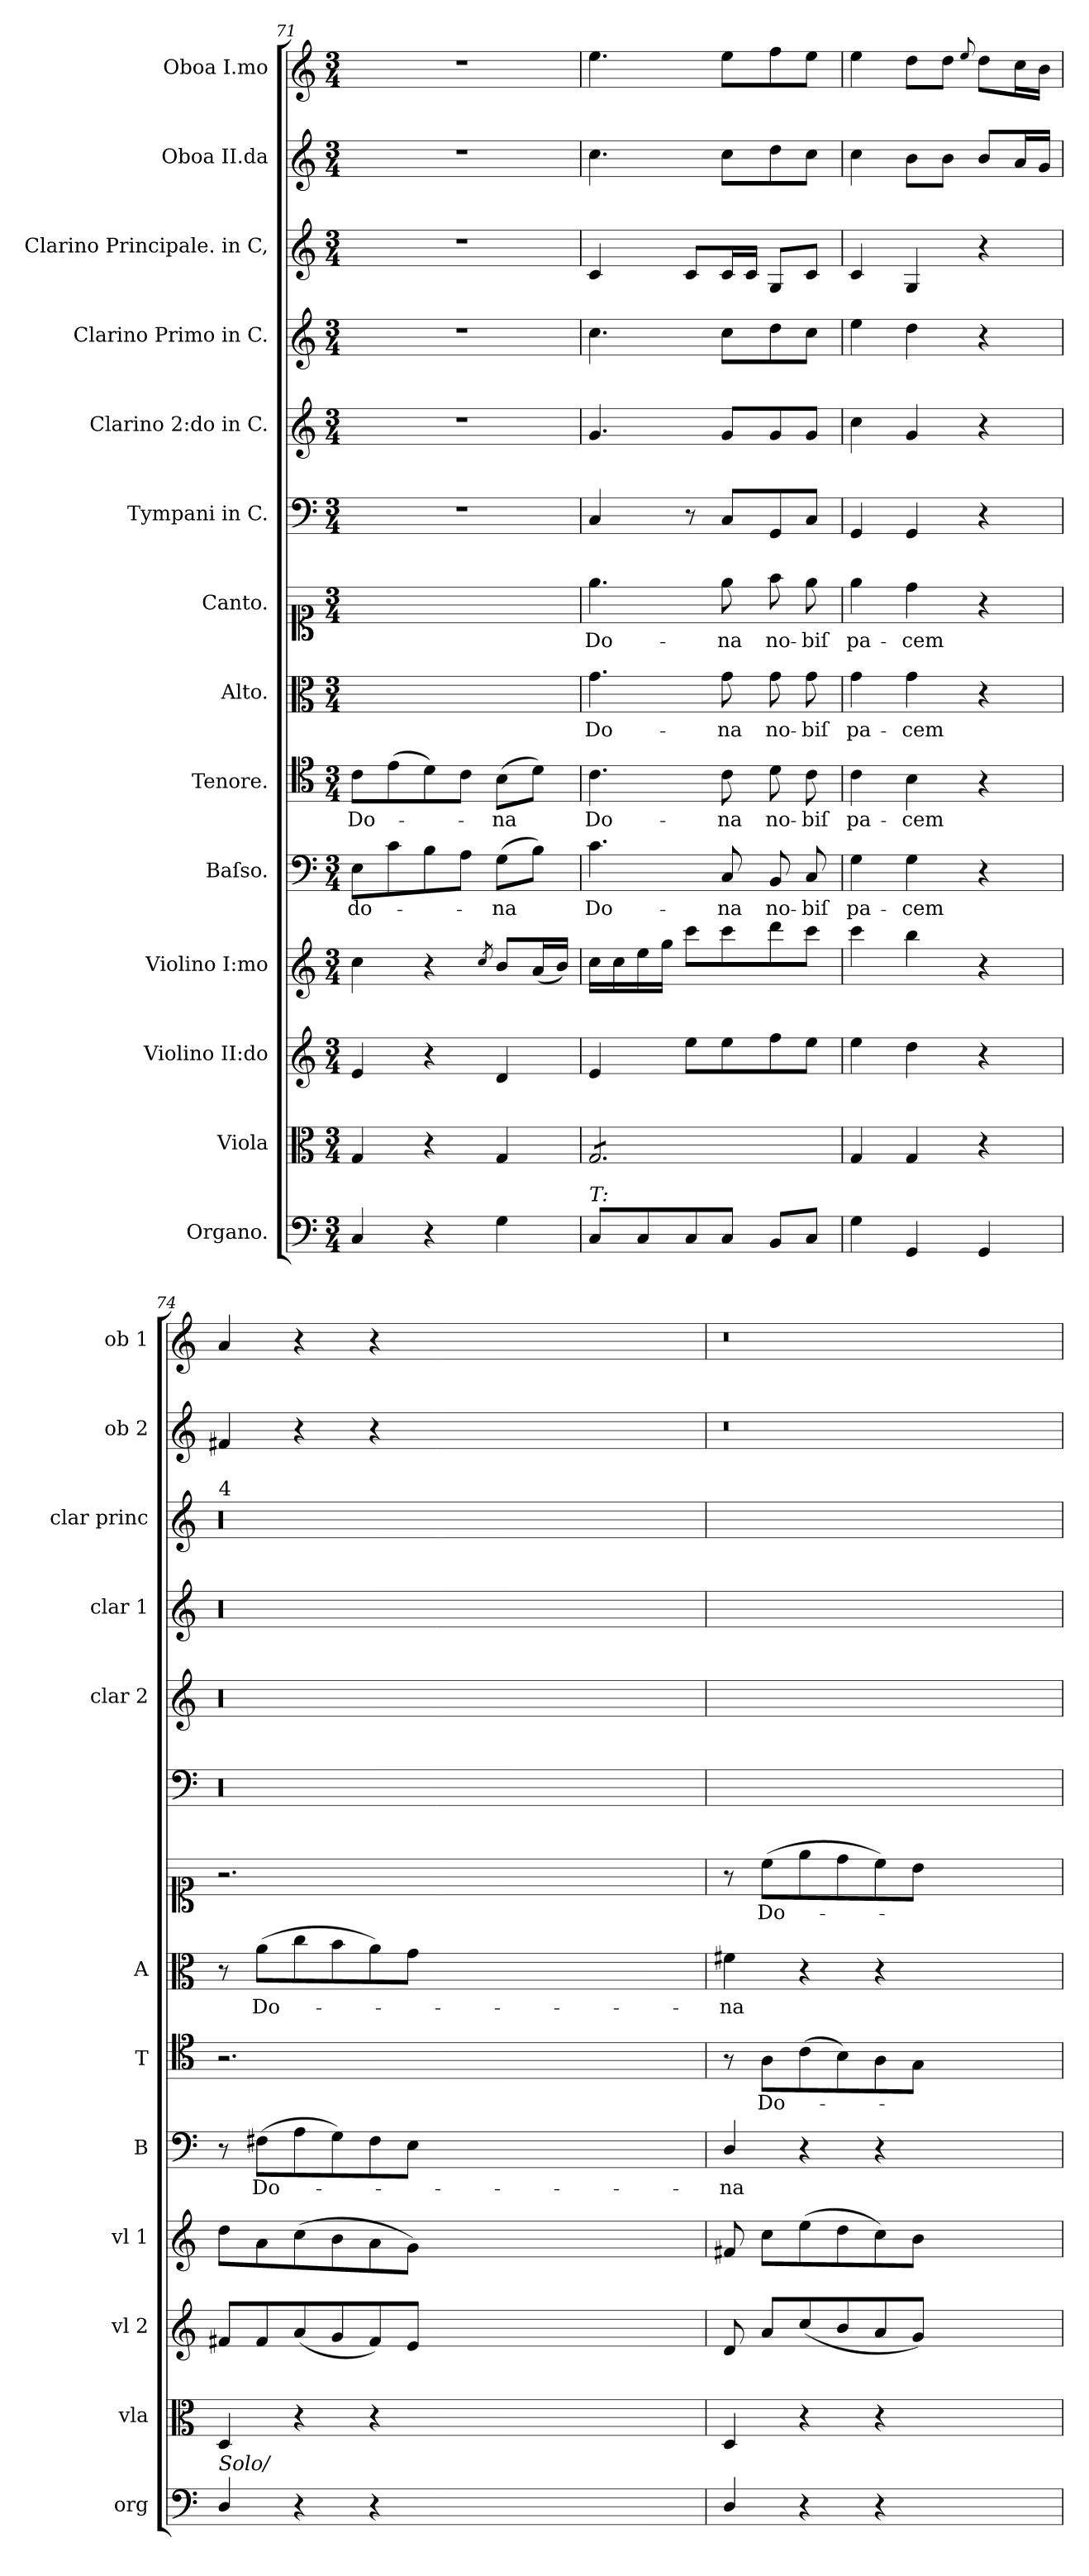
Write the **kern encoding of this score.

**kern	**dynam	**kern	**dynam	**kern	**dynam	**kern	**dynam	**kern	**text	**kern	**text	**kern	**text	**kern	**text	**kern	**kern	**kern	**kern	**kern	**dynam	**kern	**dynam
*part14	*part14	*part13	*part13	*part12	*part12	*part11	*part11	*part10	*part10	*part9	*part9	*part8	*part8	*part7	*part7	*part6	*part5	*part4	*part3	*part2	*part2	*part1	*part1
*staff14	*staff14	*staff13	*staff13	*staff12	*staff12	*staff11	*staff11	*staff10	*staff10	*staff9	*staff9	*staff8	*staff8	*staff7	*staff7	*staff6	*staff5	*staff4	*staff3	*staff2	*staff2	*staff1	*staff1
*I"Organo.	*	*I"Viola	*	*I"Violino II:do	*	*I"Violino I:mo	*	*I"Baſso.	*	*I"Tenore.	*	*I"Alto.	*	*I"Canto.	*	*I"Tympani in C.	*I"Clarino 2:do in C.	*I"Clarino Primo in C.	*I"Clarino Principale. in C,	*I"Oboa II.da	*	*I"Oboa I.mo	*
*I'org	*	*I'vla	*	*I'vl 2	*	*I'vl 1	*	*I'B	*	*I'T	*	*I'A	*	*	*	*	*I'clar 2	*I'clar 1	*I'clar princ	*I'ob 2	*	*I'ob 1	*
*clefF4	*	*clefC3	*	*clefG2	*	*clefG2	*	*clefF4	*	*clefC4	*	*clefC3	*	*clefC1	*	*clefF4	*clefG2	*clefG2	*clefG2	*clefG2	*	*clefG2	*
*k[]	*	*k[]	*	*k[]	*	*k[]	*	*k[]	*	*k[]	*	*k[]	*	*k[]	*	*k[]	*k[]	*k[]	*k[]	*k[]	*	*k[]	*
*M3/4	*	*M3/4	*	*M3/4	*	*M3/4	*	*M3/4	*	*M3/4	*	*M3/4	*	*M3/4	*	*M3/4	*M3/4	*M3/4	*M3/4	*M3/4	*	*M3/4	*
=71	=71	=71	=71	=71	=71	=71	=71	=71	=71	=71	=71	=71	=71	=71	=71	=71	=71	=71	=71	=71	=71	=71	=71
4C/	.	4G/	.	4e/	.	4cc\	.	8E\L	do-	8c\L	Do-	2.ryy	.	2.ryy	.	2.r	2.r	2.r	2.r	2.r	.	2.r	.
.	.	.	.	.	.	.	.	8c\	.	(8e\	.	.	.	.	.	.	.	.	.	.	.	.	.
4r	.	4r	.	4r	.	4r	.	8B\	.	8d\)	.	.	.	.	.	.	.	.	.	.	.	.	.
.	.	.	.	.	.	.	.	8A\J	.	8c\J	.	.	.	.	.	.	.	.	.	.	.	.	.
.	.	.	.	.	.	8qcc/	.	.	.	.	.	.	.	.	.	.	.	.	.	.	.	.	.
4G\	.	4G/	.	4d/	.	8b/L	.	(8G\L	-na	(8B\L	-na	.	.	.	.	.	.	.	.	.	.	.	.
.	.	.	.	.	.	(16a/L	.	8B\J)	.	8d\J)	.	.	.	.	.	.	.	.	.	.	.	.	.
.	.	.	.	.	.	16b/JJ)	.	.	.	.	.	.	.	.	.	.	.	.	.	.	.	.	.
=72	=72	=72	=72	=72	=72	=72	=72	=72	=72	=72	=72	=72	=72	=72	=72	=72	=72	=72	=72	=72	=72	=72	=72
!LO:TX:a:i:t=T&colon;	!	!	!	!	!	!	!	!	!	!	!	!	!	!	!	!	!	!	!	!	!	!	!
!	!LO:DY:b	!	!LO:DY:b	!	!LO:DY:a	!	!LO:DY:a	!	!	!	!LO:LY:i	!	!	!	!	!	!	!	!	!	!LO:DY:a	!	!LO:DY:b
*	*	*tremolo	*	*	*	*	*	*	*	*	*	*	*	*	*	*	*	*	*	*	*	*	*
8C/L	for.	8G/L	fo	4e/	fo	16cc\LL	fo&colon;	4.c\	Do-	4.c\	Do-	4.g\	Do-	4.ee\	Do-	4C/	4.g/	4.cc\	4c/	4.cc\	for	4.ee\	for
.	.	.	.	.	.	16cc\	.	.	.	.	.	.	.	.	.	.	.	.	.	.	.	.	.
8C/	.	8G/	.	.	.	16ee\	.	.	.	.	.	.	.	.	.	.	.	.	.	.	.	.	.
.	.	.	.	.	.	16gg\JJ	.	.	.	.	.	.	.	.	.	.	.	.	.	.	.	.	.
8C/	.	8G/	.	8ee\L	.	8ccc\L	.	.	.	.	.	.	.	.	.	8r	.	.	8c/L	.	.	.	.
!	!	!	!	!	!	!	!	!	!	!	!LO:LY:i	!	!	!	!	!	!	!	!	!	!	!	!
8C/J	.	8G/	.	8ee\	.	8ccc\	.	8C/	-na	8c\	-na	8g\	-na	8ee\	-na	8C/L	8g/L	8cc\L	16c/L	8cc\L	.	8ee\L	.
.	.	.	.	.	.	.	.	.	.	.	.	.	.	.	.	.	.	.	16c/JJ	.	.	.	.
8BB/L	.	8G/	.	8ff\	.	8ddd\	.	8BB/	no-	8d\	no-	8g\	no-	8ff\	no-	8GG/	8g/	8dd\	8G/L	8dd\	.	8ff\	.
8C/J	.	8G/J	.	8ee\J	.	8ccc\J	.	8C/	-biſ	8c\	-biſ	8g\	-biſ	8ee\	-biſ	8C/J	8g/J	8cc\J	8c/J	8cc\J	.	8ee\J	.
*	*	*Xtremolo	*	*	*	*	*	*	*	*	*	*	*	*	*	*	*	*	*	*	*	*	*
=73	=73	=73	=73	=73	=73	=73	=73	=73	=73	=73	=73	=73	=73	=73	=73	=73	=73	=73	=73	=73	=73	=73	=73
4G\	.	4G/	.	4ee\	.	4ccc\	.	4G\	pa-	4c\	pa-	4g\	pa-	4ee\	pa-	4GG/	4cc\	4ee\	4c/	4cc\	.	4ee\	.
4GG/	.	4G/	.	4dd\	.	4bb\	.	4G\	-cem	4B\	-cem	4g\	-cem	4dd\	-cem	4GG/	4g/	4dd\	4G/	8b\L	.	8dd\L	.
.	.	.	.	.	.	.	.	.	.	.	.	.	.	.	.	.	.	.	.	8b\J	.	8dd\J	.
.	.	.	.	.	.	.	.	.	.	.	.	.	.	.	.	.	.	.	.	.	.	8qqee/	.
!	!LO:DY:b	!	!	!	!	!	!	!	!	!	!	!	!	!	!	!	!	!	!	!	!	!	!
4GG/	po.	4r	.	4r	.	4r	.	4r	.	4r	.	4r	.	4r	.	4r	4r	4r	4r	8b/L	.	8dd\L	.
.	.	.	.	.	.	.	.	.	.	.	.	.	.	.	.	.	.	.	.	16a/L	.	16cc\L	.
.	.	.	.	.	.	.	.	.	.	.	.	.	.	.	.	.	.	.	.	16g/JJ	.	16b\JJ	.
=74	=74	=74	=74	=74	=74	=74	=74	=74	=74	=74	=74	=74	=74	=74	=74	=74	=74	=74	=74	=74	=74	=74	=74
!	!	!	!	!	!	!	!	!	!	!	!	!	!	!	!	!	!	!	!LO:TX:a:t=4	!	!	!	!
!LO:TX:a:i:t=Solo/	!	!	!	!	!	!	!	!	!	!	!	!	!	!	!	!	!	!	!	!	!	!	!
!	!	!	!LO:DY:a	!	!LO:DY:a	!	!LO:DY:a	!	!	!	!	!	!	!	!	!LO:N:vis=00	!LO:N:vis=00	!LO:N:vis=00	!LO:N:vis=00	!	!	!	!
4D/	.	4D/	po&colon;	8f#X/L	po&colon;	8dd\L	po&colon;	8r	.	2.r	.	8r	.	2.r	.	0.r	0.r	0.r	0.r	4f#X/	.	4a/	.
.	.	.	.	8f#/	.	8a\	.	(8F#X\L	Do-	.	.	(8a\L	Do-	.	.	.	.	.	.	.	.	.	.
4r	.	4r	.	(8a/	.	(8cc\	.	8A\	.	.	.	8cc\	.	.	.	.	.	.	.	4r	.	4r	.
.	.	.	.	8g/	.	8b\	.	8G\)	.	.	.	8b\	.	.	.	.	.	.	.	.	.	.	.
4r	.	4r	.	8f#/)	.	8a\	.	8F#\	.	.	.	8a\)	.	.	.	.	.	.	.	4r	.	4r	.
.	.	.	.	8e/J	.	8g\J)	.	8E\J	.	.	.	8g\J	.	.	.	.	.	.	.	.	.	.	.
0ryy	.	0ryy	.	0ryy	.	0ryy	.	0ryy	.	0ryy	.	0ryy	.	0ryy	.	.	.	.	.	0ryy	.	0ryy	.
4ryy	.	4ryy	.	4ryy	.	4ryy	.	4ryy	.	4ryy	.	4ryy	.	4ryy	.	.	.	.	.	4ryy	.	4ryy	.
=75	=75	=75	=75	=75	=75	=75	=75	=75	=75	=75	=75	=75	=75	=75	=75	=75	=75	=75	=75	=75	=75	=75	=75
!	!	!	!	!	!	!	!	!	!	!	!	!	!	!	!	!	!	!	!	!LO:N:vis=0	!	!LO:N:vis=0	!
4D/	.	4D/	.	8d/	.	8f#X/	.	4D/	-na	8r	.	4f#X\	-na	8r	.	1.ryy	1.ryy	1.ryy	1.ryy	1.r	.	1.r	.
.	.	.	.	8a/L	.	8cc\L	.	.	.	8A\L	Do-	.	.	(8cc\L	Do-	.	.	.	.	.	.	.	.
4r	.	4r	.	(8cc/	.	(8ee\	.	4r	.	(8c\	.	4r	.	8ee\	.	.	.	.	.	.	.	.	.
.	.	.	.	8b/	.	8dd\	.	.	.	8B\)	.	.	.	8dd\	.	.	.	.	.	.	.	.	.
4r	.	4r	.	8a/	.	8cc\)	.	4r	.	8A\	.	4r	.	8cc\)	.	.	.	.	.	.	.	.	.
.	.	.	.	8g/J)	.	8b\J	.	.	.	8G\J	.	.	.	8b\J	.	.	.	.	.	.	.	.	.
2.ryy	.	2.ryy	.	2.ryy	.	2.ryy	.	2.ryy	.	2.ryy	.	2.ryy	.	2.ryy	.	.	.	.	.	.	.	.	.
=	=	=	=	=	=	=	=	=	=	=	=	=	=	=	=	=	=	=	=	=	=	=	=
*-	*-	*-	*-	*-	*-	*-	*-	*-	*-	*-	*-	*-	*-	*-	*-	*-	*-	*-	*-	*-	*-	*-	*-
